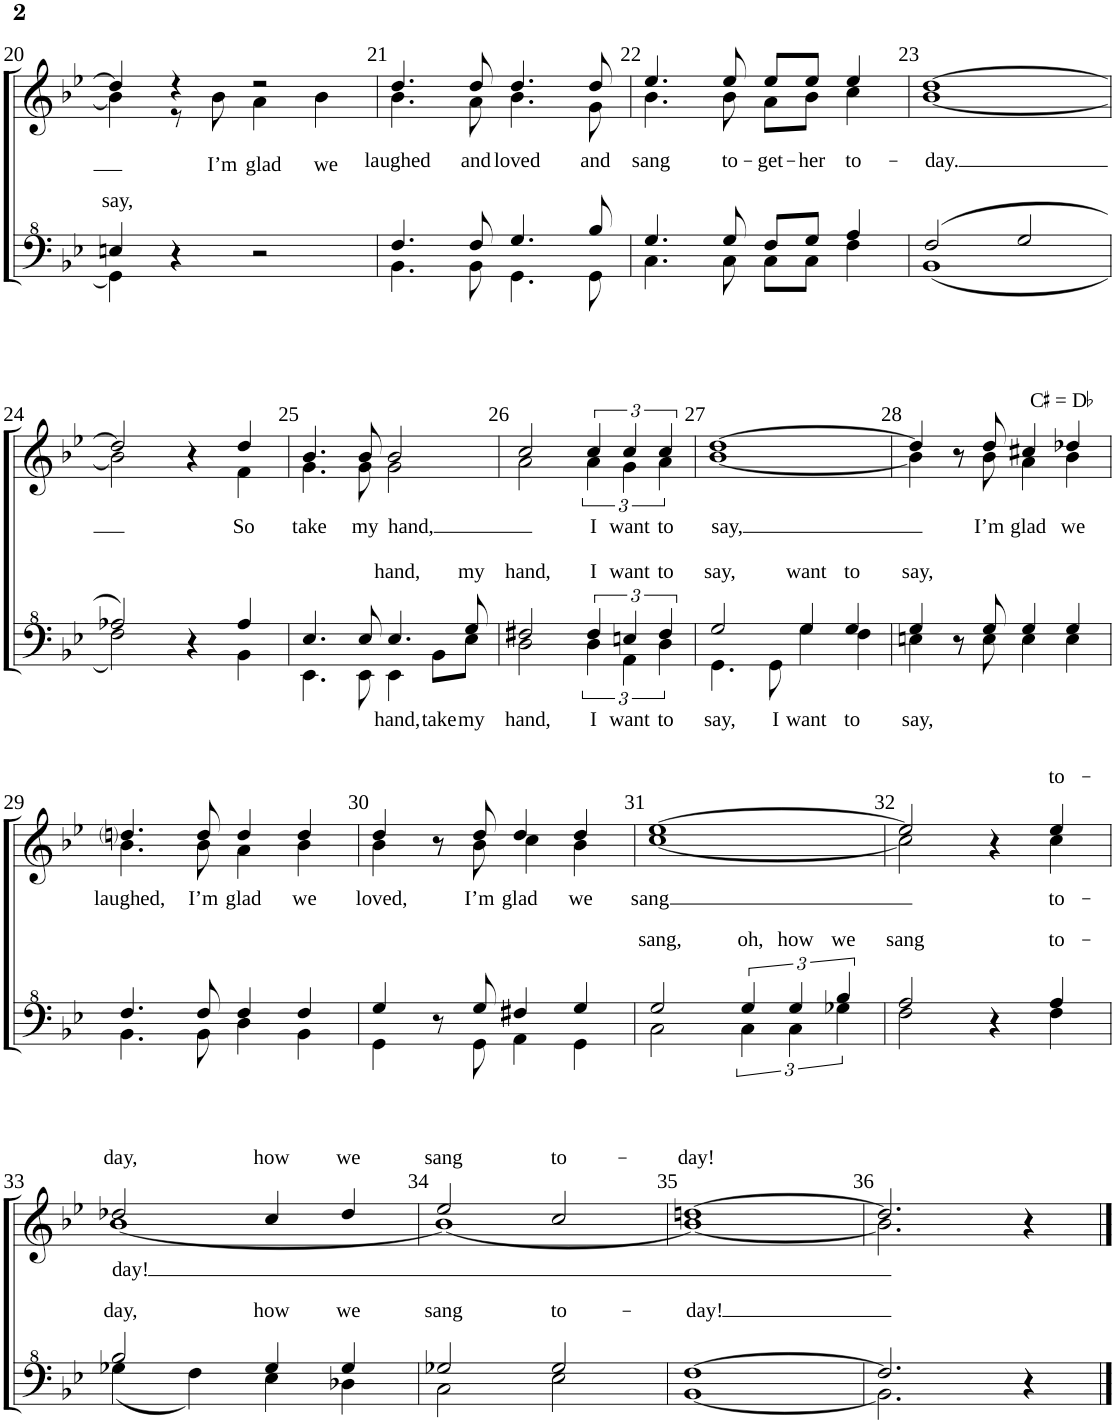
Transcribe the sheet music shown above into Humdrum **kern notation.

**kern	**text	**kern	**text
*part2	*part2	*part1	*part1
*staff2	*staff2	*staff1	*staff1
*I"Bari Bass	*	*I"Tenor Lead	*
!!LO:PB:g=z
*clefF^4	*	*clefG2	*
*k[b-e-]	*	*k[b-e-]	*
*M2/2	*	*M2/2	*
*met(c|)	*	*met(c|)	*
=20	=20	=20	=20
!	!LO:LY:a	!	!
*^	*	*^	*
4en/	4G\]	say,	4dd/]	4b-\]	.
4r	4r	.	4r	8r	.
!	!	!	!	!	!LO:LY:b
.	.	.	.	8b-\	I’m
!	!	!	!	!	!LO:LY:b
2r	2r	.	2r	4a\	glad
!	!	!	!	!	!LO:LY:b
.	.	.	.	4b-\	we
=21	=21	=21	=21	=21	=21
!	!	!	!	!	!LO:LY:b
4.f/	4.B-\	.	4.dd/	4.b-\	laughed
!	!	!	!	!	!LO:LY:b
8f/	8B-\	.	8dd/	8a\	and
!	!	!	!	!	!LO:LY:b
4.g/	4.G\	.	4.dd/	4.b-\	loved
!	!	!	!	!	!LO:LY:b
8b-/	8G\	.	8dd/	8g\	and
=22	=22	=22	=22	=22	=22
!	!	!	!	!	!LO:LY:b
4.g/	4.c\	.	4.ee-/	4.b-\	sang
!	!	!	!	!	!LO:LY:b
8g/	8c\	.	8ee-/	8b-\	to-
!	!	!	!	!	!LO:LY:b
8f/L	8c\L	.	8ee-/L	8a\L	-get-
!	!	!	!	!	!LO:LY:b
8g/J	8c\J	.	8ee-/J	8b-\J	-her
!	!	!	!	!	!LO:LY:b
4a/	4f\	.	4ee-/	4cc\	to-
=23	=23	=23	=23	=23	=23
!	!	!	!	!	!LO:LY:b
(2f/	(1B-	.	[>1dd	[<1b-	-day.
2g/	.	.	.	.	.
!!LO:LB:g=z	!!
=24	=24	=24	=24	=24	=24
2a-X/)	2f\)	.	2dd/]	2b-\]	.
4r	4r	.	4r	4r	.
!	!	!	!	!	!LO:LY:b
4a-/	4B-\	.	4dd/	4f\	So
=25	=25	=25	=25	=25	=25
!	!	!	!	!	!LO:LY:b
4.e-/	4.E-\	.	4.b-/	4.g\	take
!	!	!	!	!	!LO:LY:b
8e-/	8E-\	.	8b-/	8g\	my
!	!	!LO:LY:a	!	!	!
!	!	!LO:LY:b	!	!	!LO:LY:b
4.e-/	4E-\	hand,	2b-/	2g\	hand,
!	!	!LO:LY:b	!	!	!
.	8B-\L	take	.	.	.
!	!	!LO:LY:a	!	!	!
!	!	!LO:LY:b	!	!	!
8g/	8e-\J	my	.	.	.
=26	=26	=26	=26	=26	=26
!	!	!LO:LY:a	!	!	!
!	!	!LO:LY:b	!	!	!
2f#X/	2d\	hand,	2cc/	2a\	.
!	!	!LO:LY:a	!	!	!
!	!	!LO:LY:b	!	!	!LO:LY:b
6f#/	6d\	I	6cc/	6a\	I
!	!	!LO:LY:a	!	!	!
!	!	!LO:LY:b	!	!	!LO:LY:b
6en/	6A\	want	6cc/	6g\	want
!	!	!LO:LY:a	!	!	!
!	!	!LO:LY:b	!	!	!LO:LY:b
6f#/	6d\	to	6cc/	6a\	to
=27	=27	=27	=27	=27	=27
!	!	!LO:LY:a	!	!	!
!	!	!LO:LY:b	!	!	!LO:LY:b
2g/	4.G\	say,	[>1dd	[<1b-	say,
!	!	!LO:LY:b	!	!	!
.	8G\	I	.	.	.
!	!	!LO:LY:a	!	!	!
!	!	!LO:LY:b	!	!	!
4g/	4g\	want	.	.	.
!	!	!LO:LY:a	!	!	!
!	!	!LO:LY:b	!	!	!
4g/	4f\	to	.	.	.
=28	=28	=28	=28	=28	=28
!	!	!LO:LY:a	!	!	!
!	!	!LO:LY:b	!	!	!
4g/	4en\	say,	4dd/]	4b-\]	.
8r	8r	.	8r	8r	.
!	!	!	!	!	!LO:LY:b
8g/	8e\	.	8dd/	8b-\	I’m
!	!	!	!LO:TX:a:t=C	!	!
!	!	!	!LO:TX:a:t== D	!	!
!	!	!	!	!	!LO:LY:b
4g/	4e\	.	4cc#X/	4a\	glad
!	!	!	!	!	!LO:LY:b
4g/	4e\	.	4dd-X/	4b-\	we
!!LO:LB:g=z	!!
=29	=29	=29	=29	=29	=29
!	!	!	!	!	!LO:LY:b
4.f/	4.B-\	.	4.ddni/	4.b-\	laughed,
!	!	!	!	!	!LO:LY:b
8f/	8B-\	.	8dd/	8b-\	I’m
!	!	!	!	!	!LO:LY:b
4f/	4d\	.	4dd/	4a\	glad
!	!	!	!	!	!LO:LY:b
4f/	4B-\	.	4dd/	4b-\	we
=30	=30	=30	=30	=30	=30
!	!	!	!	!	!LO:LY:b
4g/	4G\	.	4dd/	4b-\	loved,
8r	8ryy	.	8r	8r	.
!	!	!	!	!	!LO:LY:b
8g/	8G\	.	8dd/	8b-\	I’m
!	!	!	!	!	!LO:LY:b
4f#X/	4A\	.	4dd/	4cc\	glad
!	!	!	!	!	!LO:LY:b
4g/	4G\	.	4dd/	4b-\	we
=31	=31	=31	=31	=31	=31
!	!	!LO:LY:a	!	!	!LO:LY:b
2g/	2c\	sang,	[>1ee-	[<1cc	sang
!	!	!LO:LY:a	!	!	!
6g/	6c\	oh,	.	.	.
!	!	!LO:LY:a	!	!	!
6g/	6c\	how	.	.	.
!	!	!LO:LY:a	!	!	!
6b-/	6g-X\	we	.	.	.
=32	=32	=32	=32	=32	=32
!	!	!LO:LY:a	!	!	!
2a/	2f\	sang	2ee-/]	2cc\]	.
4r	4r	.	4r	4r	.
!	!	!LO:LY:a	!	!	!LO:LY:a
!	!	!	!	!	!LO:LY:b
4a/	4f\	to-	4ee-/	4cc\	to-
!!LO:LB:g=z	!!
=33	=33	=33	=33	=33	=33
!	!	!LO:LY:a	!	!	!LO:LY:a
!	!	!	!	!	!LO:LY:b
2b-/	(4g-X\	-day,	2dd-X/	[<1b-	-day!
.	4f\)	.	.	.	.
!	!	!LO:LY:a	!	!	!LO:LY:a
4g-/	4e-\	how	4cc/	.	how
!	!	!LO:LY:a	!	!	!LO:LY:a
4g-/	4d-X\	we	4dd-/	.	we
=34	=34	=34	=34	=34	=34
!	!	!LO:LY:a	!	!	!LO:LY:a
2g-X/	2c\	sang	2ee-/	1b-_	sang
!	!	!LO:LY:a	!	!	!LO:LY:a
2g-/	2e-\	to-	2cc/	.	to-
=35	=35	=35	=35	=35	=35
!	!	!LO:LY:a	!	!	!LO:LY:a
[>1f	[<1B-	-day!	[>1ddn	1b-_	-day!
=36	=36	=36	=36	=36	=36
2.f/]	2.B-\]	.	2.dd/]	2.b-\]	.
4r	4r	.	4r	4r	.
*v	*v	*	*	*	*
*	*	*v	*v	*
==	==	==	==
*-	*-	*-	*-
